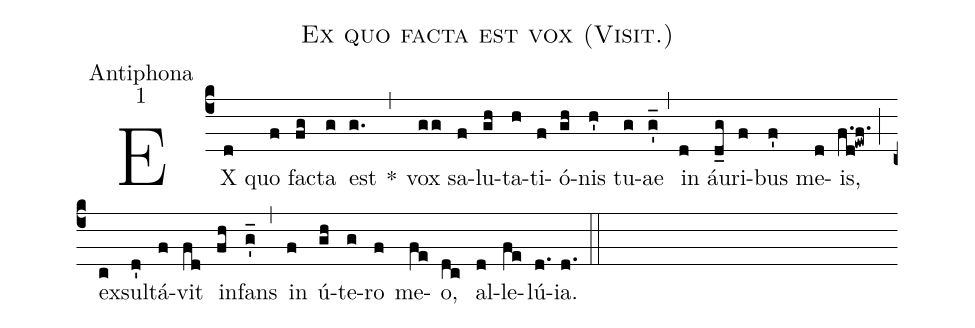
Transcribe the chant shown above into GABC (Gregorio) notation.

name:Ex quo facta est vox (Visit.);
office-part:Antiphona;
mode:1;
%%
(c4) EX(d) quo(f) fa(fg)cta(g) est(g.) *(,) vox(gg) sa(f)lu(gh)ta(h)ti(f)ó(gh)nis(h') tu(g)ae(g'_) (,) in(d) áu(d_g)ri(f)bus(f') me(d)is,(f.d!ewf.) (;) ex(c)sul(d')tá(f)vit(fd) in(fh)fans(g'_) (,) in(f) ú(gh)te(g)ro(f) me(fe)o,(dc) al(d)le(fe)lú(d.)ia.(d.) (::)
